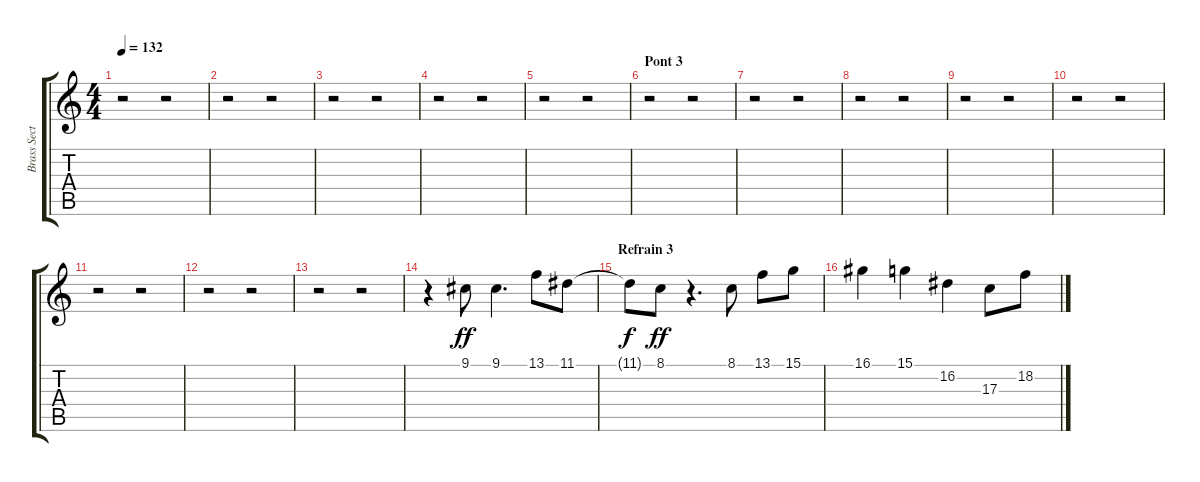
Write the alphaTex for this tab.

\track ("Brass Section" "Brass Sect") {instrument brasssection}
\staff {score tabs}
\tuning (E4 B3 G3 D3 A2 E2) {hide}
\ts (4 4)
\tempo 132
\clef g2
\ks c
r.2{dy f} r.2 |
r.2 r.2 |
r.2 r.2 |
r.2 r.2 |
r.2 r.2 |
\section ("" "Pont 3")
r.2 r.2 |
r.2 r.2 |
r.2 r.2 |
r.2 r.2 |
r.2 r.2 |
r.2 r.2 |
r.2 r.2 |
r.2 r.2 |
r.4 9.1.8{dy ff} 9.1.4{d} 13.1.8 11.1.8 |
\section ("" "Refrain 3")
11.1{t}.8{dy f} 8.1.8{dy ff} r.4{d} 8.1.8 13.1.8 15.1.8 |
16.1.4 15.1.4 16.2.4 17.3.8 18.2.8
